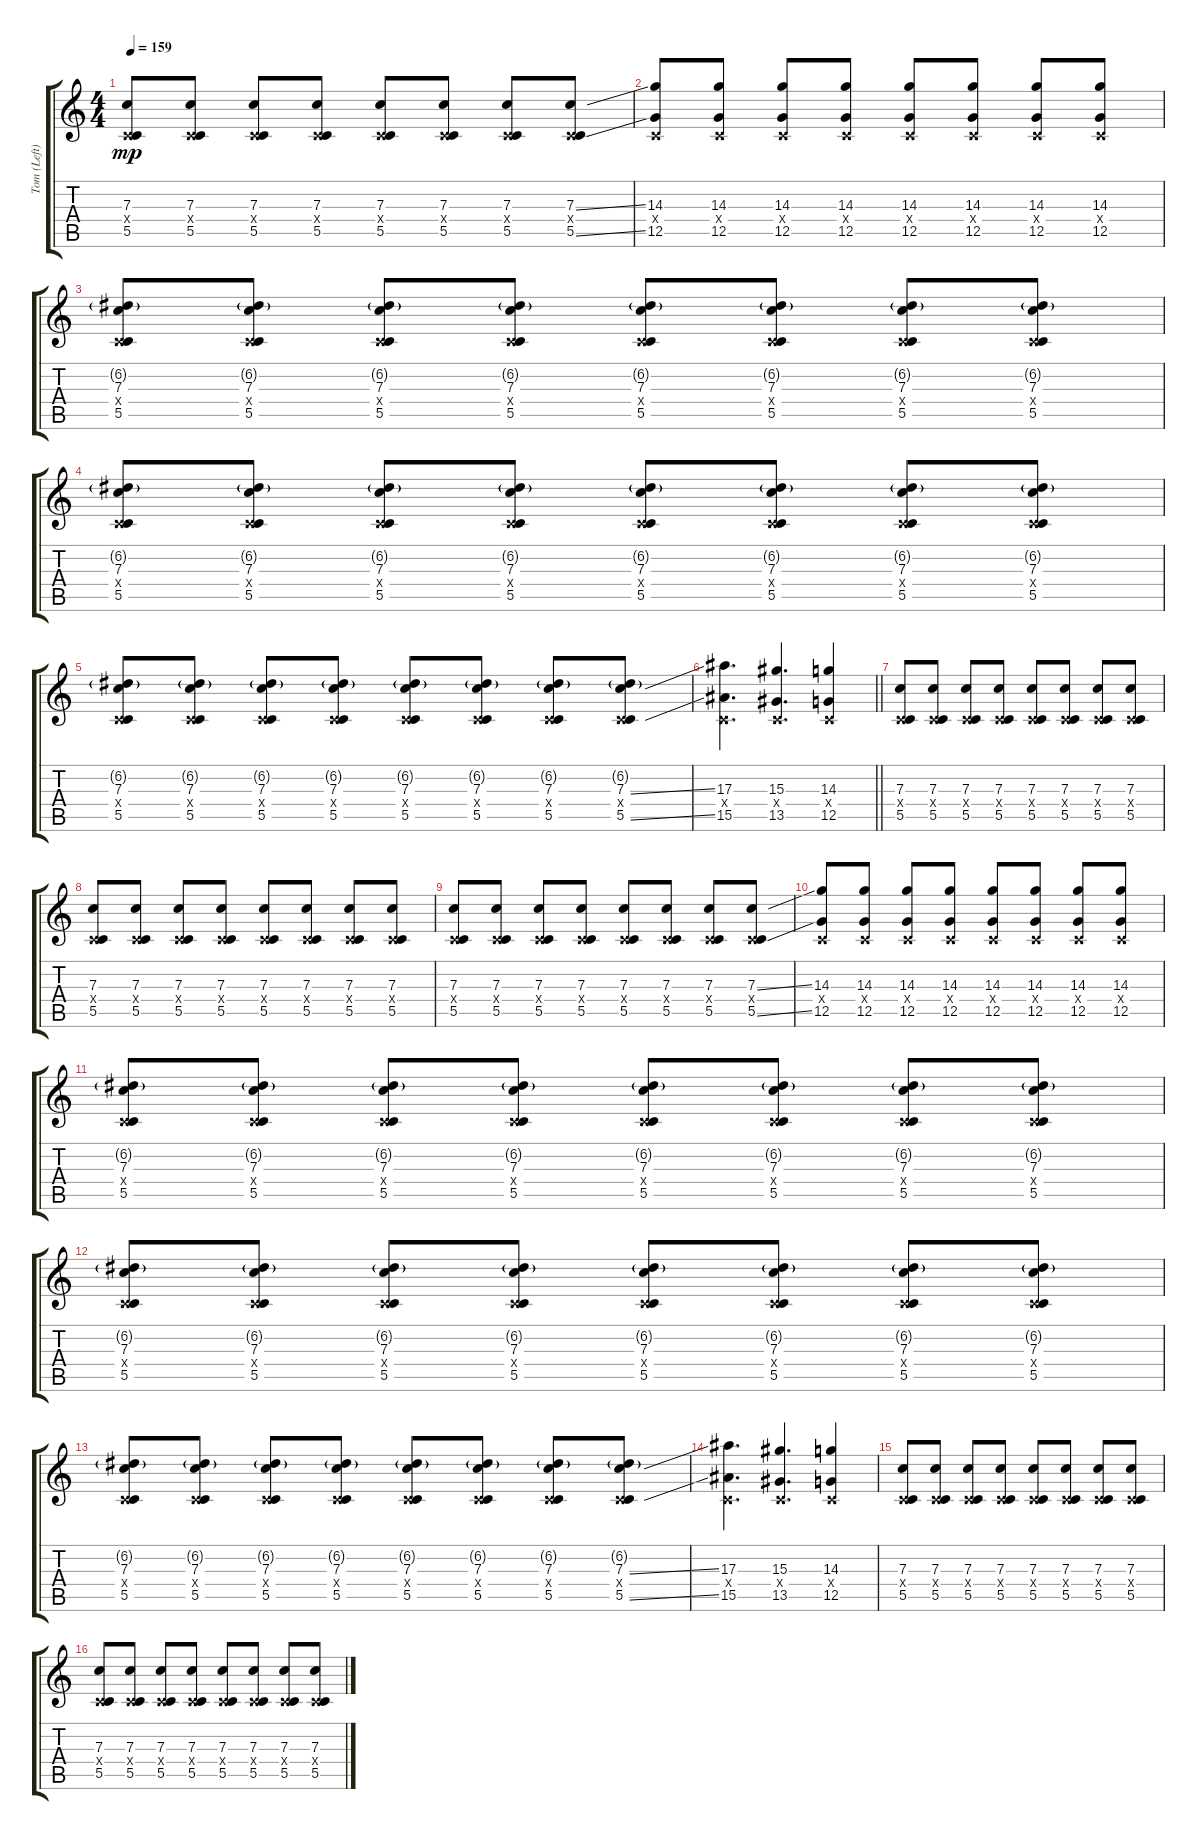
\track ("Tom (Left)" "Tom (Left)") {instrument distortionguitar}
\staff {score tabs}
\tuning (D4 A3 F3 C3 G2 C2) {hide}
\ts (4 4)
\tempo 159
\clef g2
\ks c
(7.3 0.4{x} 5.5).8{dy mp} (7.3 0.4{x} 5.5).8 (7.3 0.4{x} 5.5).8 (7.3 0.4{x} 5.5).8 (7.3 0.4{x} 5.5).8 (7.3 0.4{x} 5.5).8 (7.3 0.4{x} 5.5).8 (7.3{ss} 0.4{x} 5.5{ss}).8 |
(14.3 0.4{x} 12.5).8 (14.3 0.4{x} 12.5).8 (14.3 0.4{x} 12.5).8 (14.3 0.4{x} 12.5).8 (14.3 0.4{x} 12.5).8 (14.3 0.4{x} 12.5).8 (14.3 0.4{x} 12.5).8 (14.3 0.4{x} 12.5).8 |
(6.2{g} 7.3 0.4{x} 5.5).8 (6.2{g} 7.3 0.4{x} 5.5).8 (6.2{g} 7.3 0.4{x} 5.5).8 (6.2{g} 7.3 0.4{x} 5.5).8 (6.2{g} 7.3 0.4{x} 5.5).8 (6.2{g} 7.3 0.4{x} 5.5).8 (6.2{g} 7.3 0.4{x} 5.5).8 (6.2{g} 7.3 0.4{x} 5.5).8 |
(6.2{g} 7.3 0.4{x} 5.5).8 (6.2{g} 7.3 0.4{x} 5.5).8 (6.2{g} 7.3 0.4{x} 5.5).8 (6.2{g} 7.3 0.4{x} 5.5).8 (6.2{g} 7.3 0.4{x} 5.5).8 (6.2{g} 7.3 0.4{x} 5.5).8 (6.2{g} 7.3 0.4{x} 5.5).8 (6.2{g} 7.3 0.4{x} 5.5).8 |
(6.2{g} 7.3 0.4{x} 5.5).8 (6.2{g} 7.3 0.4{x} 5.5).8 (6.2{g} 7.3 0.4{x} 5.5).8 (6.2{g} 7.3 0.4{x} 5.5).8 (6.2{g} 7.3 0.4{x} 5.5).8 (6.2{g} 7.3 0.4{x} 5.5).8 (6.2{g} 7.3 0.4{x} 5.5).8 (6.2{g} 7.3{ss} 0.4{x} 5.5{ss}).8 |
\barLineRight lightlight
(17.3 0.4{x} 15.5).4{d} (15.3 0.4{x} 13.5).4{d} (14.3 0.4{x} 12.5).4 |
(7.3 0.4{x} 5.5).8 (7.3 0.4{x} 5.5).8 (7.3 0.4{x} 5.5).8 (7.3 0.4{x} 5.5).8 (7.3 0.4{x} 5.5).8 (7.3 0.4{x} 5.5).8 (7.3 0.4{x} 5.5).8 (7.3 0.4{x} 5.5).8 |
(7.3 0.4{x} 5.5).8 (7.3 0.4{x} 5.5).8 (7.3 0.4{x} 5.5).8 (7.3 0.4{x} 5.5).8 (7.3 0.4{x} 5.5).8 (7.3 0.4{x} 5.5).8 (7.3 0.4{x} 5.5).8 (7.3 0.4{x} 5.5).8 |
(7.3 0.4{x} 5.5).8 (7.3 0.4{x} 5.5).8 (7.3 0.4{x} 5.5).8 (7.3 0.4{x} 5.5).8 (7.3 0.4{x} 5.5).8 (7.3 0.4{x} 5.5).8 (7.3 0.4{x} 5.5).8 (7.3{ss} 0.4{x} 5.5{ss}).8 |
(14.3 0.4{x} 12.5).8 (14.3 0.4{x} 12.5).8 (14.3 0.4{x} 12.5).8 (14.3 0.4{x} 12.5).8 (14.3 0.4{x} 12.5).8 (14.3 0.4{x} 12.5).8 (14.3 0.4{x} 12.5).8 (14.3 0.4{x} 12.5).8 |
(6.2{g} 7.3 0.4{x} 5.5).8 (6.2{g} 7.3 0.4{x} 5.5).8 (6.2{g} 7.3 0.4{x} 5.5).8 (6.2{g} 7.3 0.4{x} 5.5).8 (6.2{g} 7.3 0.4{x} 5.5).8 (6.2{g} 7.3 0.4{x} 5.5).8 (6.2{g} 7.3 0.4{x} 5.5).8 (6.2{g} 7.3 0.4{x} 5.5).8 |
(6.2{g} 7.3 0.4{x} 5.5).8 (6.2{g} 7.3 0.4{x} 5.5).8 (6.2{g} 7.3 0.4{x} 5.5).8 (6.2{g} 7.3 0.4{x} 5.5).8 (6.2{g} 7.3 0.4{x} 5.5).8 (6.2{g} 7.3 0.4{x} 5.5).8 (6.2{g} 7.3 0.4{x} 5.5).8 (6.2{g} 7.3 0.4{x} 5.5).8 |
(6.2{g} 7.3 0.4{x} 5.5).8 (6.2{g} 7.3 0.4{x} 5.5).8 (6.2{g} 7.3 0.4{x} 5.5).8 (6.2{g} 7.3 0.4{x} 5.5).8 (6.2{g} 7.3 0.4{x} 5.5).8 (6.2{g} 7.3 0.4{x} 5.5).8 (6.2{g} 7.3 0.4{x} 5.5).8 (6.2{g} 7.3{ss} 0.4{x} 5.5{ss}).8 |
(17.3 0.4{x} 15.5).4{d} (15.3 0.4{x} 13.5).4{d} (14.3 0.4{x} 12.5).4 |
(7.3 0.4{x} 5.5).8 (7.3 0.4{x} 5.5).8 (7.3 0.4{x} 5.5).8 (7.3 0.4{x} 5.5).8 (7.3 0.4{x} 5.5).8 (7.3 0.4{x} 5.5).8 (7.3 0.4{x} 5.5).8 (7.3 0.4{x} 5.5).8 |
(7.3 0.4{x} 5.5).8 (7.3 0.4{x} 5.5).8 (7.3 0.4{x} 5.5).8 (7.3 0.4{x} 5.5).8 (7.3 0.4{x} 5.5).8 (7.3 0.4{x} 5.5).8 (7.3 0.4{x} 5.5).8 (7.3 0.4{x} 5.5).8
